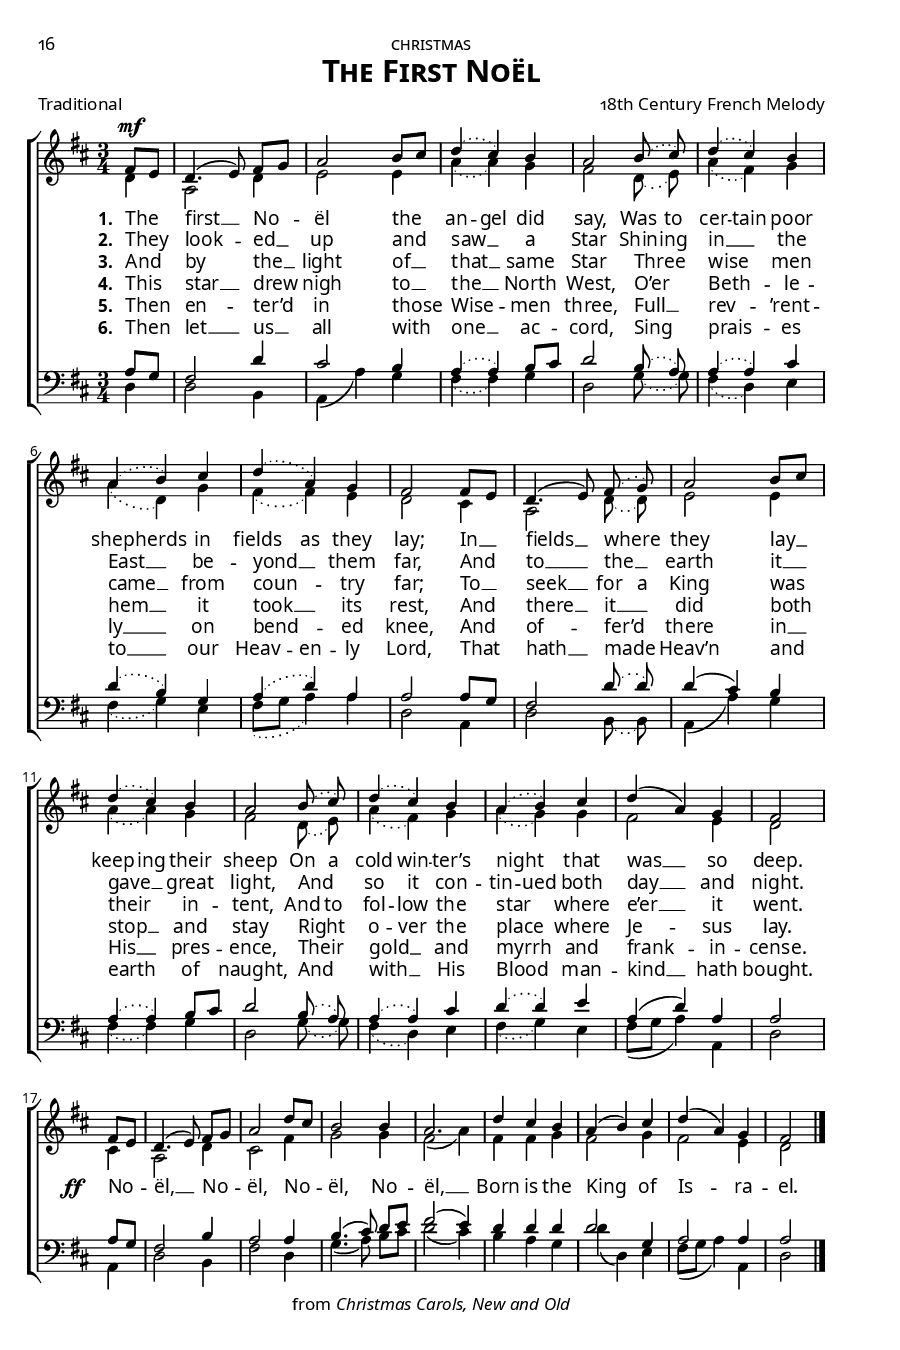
\version "2.14.2"
\include "util.ly"
\header {
  title = \markup{\override #'(font-name . "Garamond Premier Pro Semibold"){ \abs-fontsize #15 \smallCapsOldStyle"The First Noël"}}
  poet = \markup\oldStyleNum"Traditional"
  composer = \markup\oldStyleNum"18th Century French Melody"
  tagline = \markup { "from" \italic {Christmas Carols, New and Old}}
}
\paper {
  paper-height = 9\in
  paper-width = 6\in
  indent = 0\in
  %system-system-spacing = #'((basic-distance . 10) (padding . 0))
  system-system-spacing =
    #'((basic-distance . 0)
       (minimum-distance . 0)
       (padding . -5)
       (stretchability . 100))
  ragged-last-bottom = ##f
  ragged-bottom = ##f
  two-sided = ##t
  inner-margin = 0.5\in
  outer-margin = 0.25\in
  top-margin = 0.25\in
  bottom-margin = 0.25\in
  first-page-number = #016
  print-first-page-number = ##t
  headerLine = \markup{\override #'(font-name . "Garamond Premier Pro") \smallCapsOldStyle"christmas"}
  oddHeaderMarkup = \markup\fill-line{
     \override #'(font-name . "Garamond Premier Pro")\abs-fontsize #8.5
     \combine 
        \fill-line{"" \on-the-fly #print-page-number-check-first
        \oldStylePageNum""
        }
        \fill-line{\headerLine}
  }
  evenHeaderMarkup = \markup {
     \override #'(font-name . "Garamond Premier Pro")\abs-fontsize #8.5
     \combine
        \on-the-fly #print-page-number-check-first
        \oldStylePageNum""
        \fill-line{\headerLine}
  }
}
#(set-global-staff-size 15) \paper{ #(define fonts (make-pango-font-tree "GoudyOlSt BT" "Garamond Premier Pro" "Garamond Premier Pro" (/ 15 20))) }
global = {
  \key d \major
  \time 3/4
  \autoBeamOff
  \override DynamicLineSpanner #'staff-padding = #0.0
  \override DynamicLineSpanner #'Y-extent = #'(-0.5 . 0.5)
}

sopMusic = \relative c' {
  \partial 4 fis8[^\mf e] |
  d4.( e8) fis[ g] |
  a2 b8[ cis] |
  \slurDotted d4( cis) b |
  a2 b8\noBeam( cis) |
  d4( cis) b |
  
  a( b) cis |
  d( a) g |
  fis2 \slurSolid fis8[ e] |
  d4.( e8) \slurDotted fis8\noBeam( g) |
  \slurSolid a2 b8[ cis] |
  
  \slurDotted d4( cis) b |
  a2 b8\noBeam( cis) |
  d4( cis) b |
  a( b) cis |
  \slurSolid d( a) g |
  \partial 2 fis2 | \break
  
  \partial 4 fis8[ e] |
  d4.( e8) fis[ g] |
  a2 d8[ cis] |
  b2 b4 |
  a2. |
  d4 cis b |
  a( b) cis |
  d( a) g |
  \partial 2 fis2 \bar "|."
}
sopWords = \lyricmode {
  
}

altoMusic = \relative c' {
  d4 |
  a2 d4 |
  e2 e4 |
  \slurDotted a4( a) g |
  fis2 d8\noBeam( e) |
  a4( fis) g |
  
  a( d,) g |
  fis( fis) e |
  d2 cis4 |
  a2 d8\noBeam( d) |
  e2 e4 |
  
  a4( a) g |
  fis2 d8\noBeam( e) |
  a4( fis) g |
  a( g) g |
  fis2 e4 |
  d2 |
  
  cis4 |
  a2 d4 |
  cis2 fis4 |
  g2 g4 |
  \slurSolid fis2( a4) |
  fis4 fis g |
  fis2 g4 |
  fis2 e4 |
  d2 \bar "|."
}
altoWords = {
  \dropLyricsVI
  \lyricmode {
    \set stanza = #"1. "
    The first __ No -- ël the
    \set ignoreMelismata = ##t
    an -- gel did say,
    Was to cer -- tain poor shep -- herds in fields as they lay;
    \unset ignoreMelismata
    
    In __ fields __ where they lay __
    \set ignoreMelismata = ##t
    
    keep -- ing their sheep
    On a cold win -- ter’s night _ that was __ _ so deep.
    \unset ignoreMelismata
  }
  \set stanza = \markup\dynamic"ff   "
  \lyricmode {
    \dropLyricsIV
    No -- ël, __ No -- ël, No -- ël,
    \set associatedVoice = "altos"
    No -- ël, __
    \unset associatedVoice
    Born is the King of Is -- ra -- el.
  }
}
altoWordsII = \lyricmode {
  \dropLyricsVI
  \set stanza = #"2. "
  They look -- ed __ up and
  \set ignoreMelismata = ##t
  saw __ _ a Star
  Shin -- ing in __ _ the East __ _ be -- yond __ _ them far,
  \unset ignoreMelismata
  
  And to __ the __ earth it __
  \set ignoreMelismata = ##t
  
  gave __ _ great light,
  And _ so it con -- tin -- ued both day __ _ and night.
}
altoWordsIII = \lyricmode {
  \dropLyricsVI
  \set stanza = #"3. "
  And by
%8.5x11 __
  the __ light of __ that __ same Star
  Three wise men came __ from coun -- try far;
  To __ seek __
\set ignoreMelismata = ##t
  for a King
\unset ignoreMelismata
  was their
%8.5x11 __
  in -- tent,
\set ignoreMelismata = ##t
  And to fol -- low the star _ where e’er __ _ it went.
}
altoWordsIV = \lyricmode {
  \dropLyricsVI
  \set stanza = #"4. "
  This star __ drew nigh to __ 
  \set ignoreMelismata = ##t
  the __ _ North West,
  O’er
%8.5x11 __
  _ Beth -- _ le -- hem __ _ it took __ _ its rest,
  \unset ignoreMelismata
  
  And there __ it __ did both
  \set ignoreMelismata = ##t
  
  stop __ _ and stay
  Right _ o -- ver the place _ where Je -- _ sus lay.
}
altoWordsV = \lyricmode {
  \dropLyricsVI
  \set stanza = #"5. "
  Then en -- ter’d in those
  \set ignoreMelismata = ##t
  Wise -- _ men three,
  Full __ _ rev -- _ ’rent -- ly __ _ on bend -- _ ed knee,
  \unset ignoreMelismata
  
  And of -- fer’d
%8.5x11 __
  there in __
  \set ignoreMelismata = ##t
  
  His __ _ pres -- ence,
  Their _ gold __ _ and myrrh _ and frank -- _ in -- cense.
}
altoWordsVI = \lyricmode {
  \dropLyricsVI
  \set stanza = #"6. "
  Then let __ us __ all with one __ ac -- cord,
  Sing prais -- es to __ our
\set ignoreMelismata = ##t
  Heav -- en -- ly Lord,
\unset ignoreMelismata
  That hath __ made Heav’n and earth of naught,
  And with __ His Blood man -- kind __ hath bought.
}

tenorMusic = \relative c' {
  a8[ g] |
  fis2 d'4 |
  cis2 b4 |
  \slurDotted a4( a) \slurSolid b8[ cis] |
  d2 \slurDotted b8\noBeam( a) |
  a4( a) cis |
  
  d( b) g |
  a( d) a |
  a2 \slurSolid a8[ g] |
  fis2 \slurDotted d'8\noBeam( d) |
  \slurSolid d4( cis) b |
  
  \slurDotted a( a) \slurSolid b8[ cis] |
  d2 \slurDotted b8\noBeam( a) |
  a4( a) cis |
  d4( d) e |
  \slurSolid a,( d) a |
  a2 |
  
  a8[ g] |
  fis2 b4 |
  a2 a4 |
  b4.( cis8) d[ e] |
  fis2( e4) |
  d d d |
  d2 g,4 |
  a2 a4 |
  a2 \bar "|."
}
tenorWords = \lyricmode {

}

bassMusic = \relative c {
  d4 |
  d2 b4 |
  a( a') g |
  \slurDotted fis( fis) g |
  d2 g8\noBeam( g) |
  fis4( d) e |
  
  fis( g) e |
  fis8[( g] a4) a |
  d,2 a4 |
  d2 b8\noBeam( b) |
  \slurSolid a4( a') g |
  
  \slurDotted fis( fis) g |
  d2 g8\noBeam( g) |
  fis4( d) e |
  fis( g) e |
  \slurSolid fis8[( g] a4) a, |
  d2 |
  
  a4 |
  d2 b4 |
  fis'2 d4 |
  g4.( a8) b[ cis] |
  d2( cis4) |
  b a g |
  d'( d,) e |
  fis8[( g] a4) a, |
  d2 \bar "|."
}
bassWords = \lyricmode {

}

\score {
  <<
   \new ChoirStaff <<
%    \new Lyrics = sopranos \with { \override VerticalAxisGroup #'nonstaff-relatedstaff-spacing = #'((basic-distance . 1)) }
    \new Staff = women <<
      \new Voice = "sopranos" { \voiceOne << \global \sopMusic >> }
      \new Voice = "altos" { \voiceTwo << \global \altoMusic >> }
    >>
    \new Lyrics \with { alignAboveContext = #"women" \override VerticalAxisGroup #'nonstaff-relatedstaff-spacing = #'((basic-distance . 1))} \lyricsto "sopranos" \sopWords
     \new Lyrics = "altosVI"  \with { alignBelowContext = #"women" \override VerticalAxisGroup #'nonstaff-relatedstaff-spacing = #'((basic-distance . 1))} \lyricsto "sopranos" \altoWordsVI
    \new Lyrics = "altosV"  \with { alignBelowContext = #"women" \override VerticalAxisGroup #'nonstaff-relatedstaff-spacing = #'((basic-distance . 1))} \lyricsto "sopranos" \altoWordsV
    \new Lyrics = "altosIV"  \with { alignBelowContext = #"women" \override VerticalAxisGroup #'nonstaff-relatedstaff-spacing = #'((basic-distance . 1))} \lyricsto "sopranos" \altoWordsIV
    \new Lyrics = "altosIII"  \with { alignBelowContext = #"women" \override VerticalAxisGroup #'nonstaff-relatedstaff-spacing = #'((basic-distance . 1))} \lyricsto "sopranos" \altoWordsIII
    \new Lyrics = "altosII"  \with { alignBelowContext = #"women" \override VerticalAxisGroup #'nonstaff-relatedstaff-spacing = #'((basic-distance . 1))} \lyricsto "sopranos" \altoWordsII
    \new Lyrics = "altos"  \with { alignBelowContext = #"women" \override VerticalAxisGroup #'nonstaff-relatedstaff-spacing = #'((basic-distance . 1))} \lyricsto "sopranos" \altoWords
   \new Staff = men <<
      \clef bass
      \new Voice = "tenors" { \voiceOne << \global \tenorMusic >> }
      \new Voice = "basses" { \voiceTwo << \global \bassMusic >> }
    >>
    \new Lyrics \with { alignAboveContext = #"men" \override VerticalAxisGroup #'nonstaff-relatedstaff-spacing = #'((basic-distance . 1)) } \lyricsto "tenors" \tenorWords
    \new Lyrics \with { alignBelowContext = #"men" \override VerticalAxisGroup #'nonstaff-relatedstaff-spacing = #'((basic-distance . 1)) } \lyricsto "basses" \bassWords
  >>
%    \new PianoStaff << \new Staff { \new Voice { \pianoRH } } \new Staff { \clef "bass" \pianoLH } >>
  >>
  \layout {
    \context {
      \Score
      %\override SpacingSpanner #'base-shortest-duration = #(ly:make-moment 1 8)
      %\override SpacingSpanner #'common-shortest-duration = #(ly:make-moment 1 4)
    }
    \context {
      % Remove all empty staves
      % \Staff \RemoveEmptyStaves \override VerticalAxisGroup #'remove-first = ##t
    }
    \context {
      \Lyrics
      \override LyricText #'X-offset = #center-on-word
    }
  }
}

